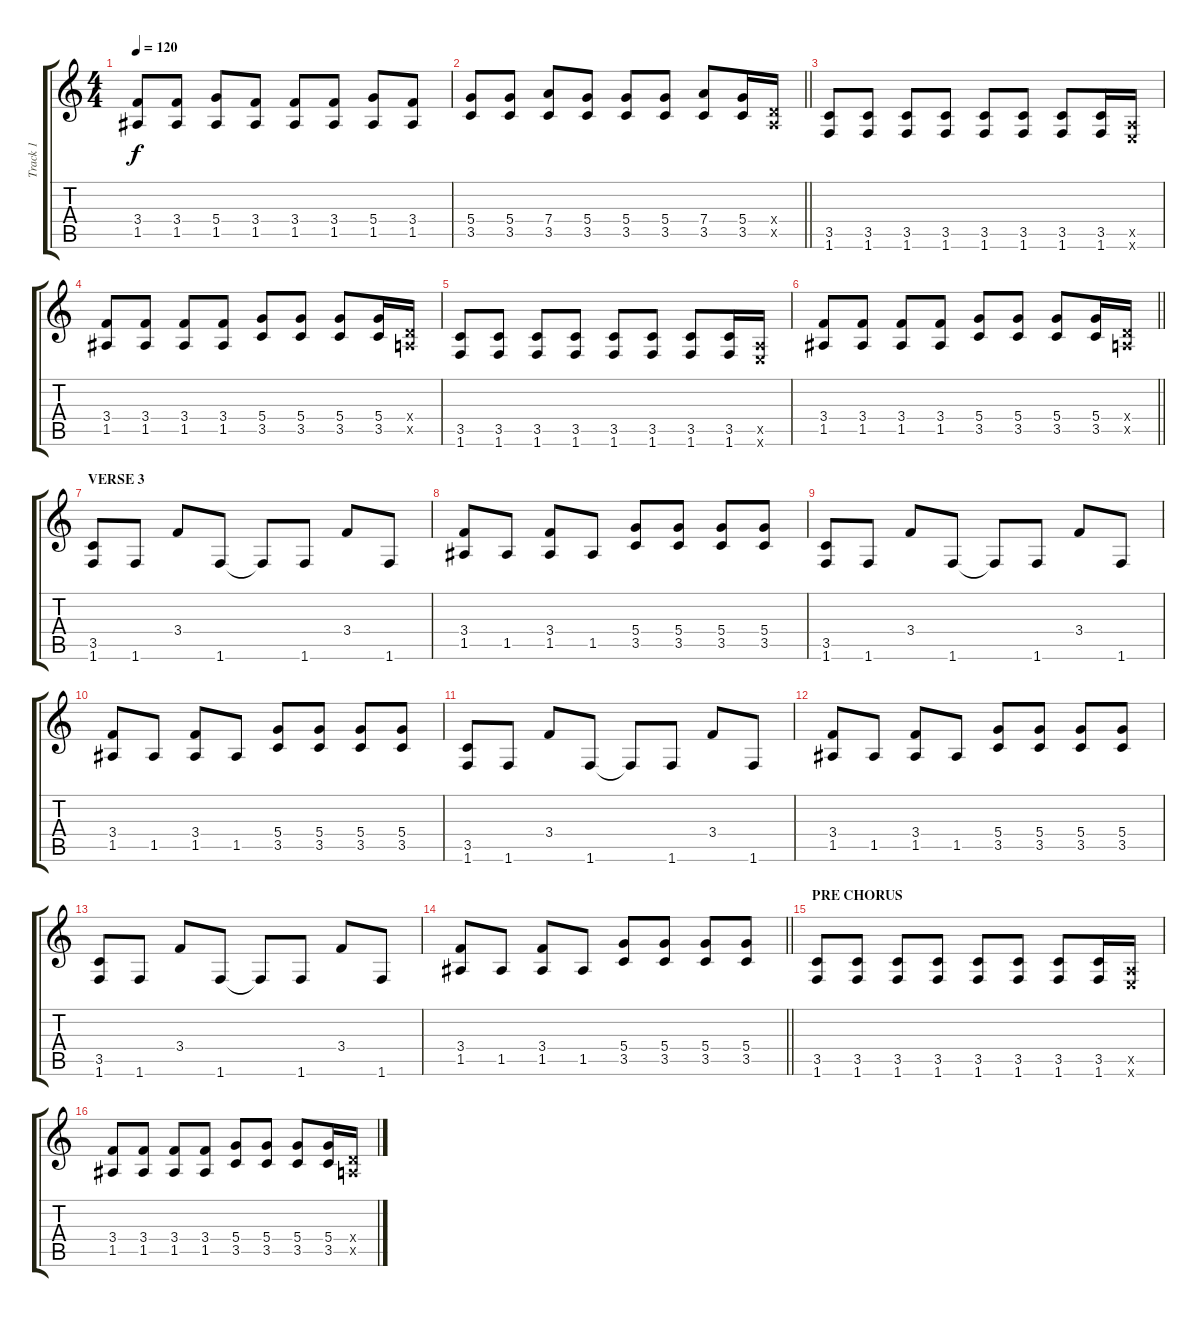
\track ("Track 1" "Track 1") {instrument electricguitarmuted}
\staff {score tabs}
\tuning (E4 B3 G3 D3 A2 E2) {hide}
\ts (4 4)
\tempo 120
\clef g2
\ks c
(3.4 1.5).8{dy f} (3.4 1.5).8 (5.4 1.5).8 (3.4 1.5).8 (3.4 1.5).8 (3.4 1.5).8 (5.4 1.5).8 (3.4 1.5).8 |
\barLineRight lightlight
(5.4 3.5).8 (5.4 3.5).8 (7.4 3.5).8 (5.4 3.5).8 (5.4 3.5).8 (5.4 3.5).8 (7.4 3.5).8 (5.4 3.5).16 (0.4{x} 0.5{x}).16 |
(3.5 1.6).8 (3.5 1.6).8 (3.5 1.6).8 (3.5 1.6).8 (3.5 1.6).8 (3.5 1.6).8 (3.5 1.6).8 (3.5 1.6).16 (0.5{x} 0.6{x}).16 |
(3.4 1.5).8 (3.4 1.5).8 (3.4 1.5).8 (3.4 1.5).8 (5.4 3.5).8 (5.4 3.5).8 (5.4 3.5).8 (5.4 3.5).16 (0.4{x} 0.5{x}).16 |
(3.5 1.6).8 (3.5 1.6).8 (3.5 1.6).8 (3.5 1.6).8 (3.5 1.6).8 (3.5 1.6).8 (3.5 1.6).8 (3.5 1.6).16 (0.5{x} 0.6{x}).16 |
\barLineRight lightlight
(3.4 1.5).8 (3.4 1.5).8 (3.4 1.5).8 (3.4 1.5).8 (5.4 3.5).8 (5.4 3.5).8 (5.4 3.5).8 (5.4 3.5).16 (0.4{x} 0.5{x}).16 |
\section ("" "VERSE 3")
(3.5 1.6).8 1.6.8 3.4.8 1.6.8 1.6{t}.8 1.6.8 3.4.8 1.6.8 |
(3.4 1.5).8 1.5.8 (3.4 1.5).8 1.5.8 (5.4 3.5).8 (5.4 3.5).8 (5.4 3.5).8 (5.4 3.5).8 |
(3.5 1.6).8 1.6.8 3.4.8 1.6.8 1.6{t}.8 1.6.8 3.4.8 1.6.8 |
(3.4 1.5).8 1.5.8 (3.4 1.5).8 1.5.8 (5.4 3.5).8 (5.4 3.5).8 (5.4 3.5).8 (5.4 3.5).8 |
(3.5 1.6).8 1.6.8 3.4.8 1.6.8 1.6{t}.8 1.6.8 3.4.8 1.6.8 |
(3.4 1.5).8 1.5.8 (3.4 1.5).8 1.5.8 (5.4 3.5).8 (5.4 3.5).8 (5.4 3.5).8 (5.4 3.5).8 |
(3.5 1.6).8 1.6.8 3.4.8 1.6.8 1.6{t}.8 1.6.8 3.4.8 1.6.8 |
\barLineRight lightlight
(3.4 1.5).8 1.5.8 (3.4 1.5).8 1.5.8 (5.4 3.5).8 (5.4 3.5).8 (5.4 3.5).8 (5.4 3.5).8 |
\section ("" "PRE CHORUS")
(3.5 1.6).8 (3.5 1.6).8 (3.5 1.6).8 (3.5 1.6).8 (3.5 1.6).8 (3.5 1.6).8 (3.5 1.6).8 (3.5 1.6).16 (0.5{x} 0.6{x}).16 |
(3.4 1.5).8 (3.4 1.5).8 (3.4 1.5).8 (3.4 1.5).8 (5.4 3.5).8 (5.4 3.5).8 (5.4 3.5).8 (5.4 3.5).16 (0.4{x} 0.5{x}).16
